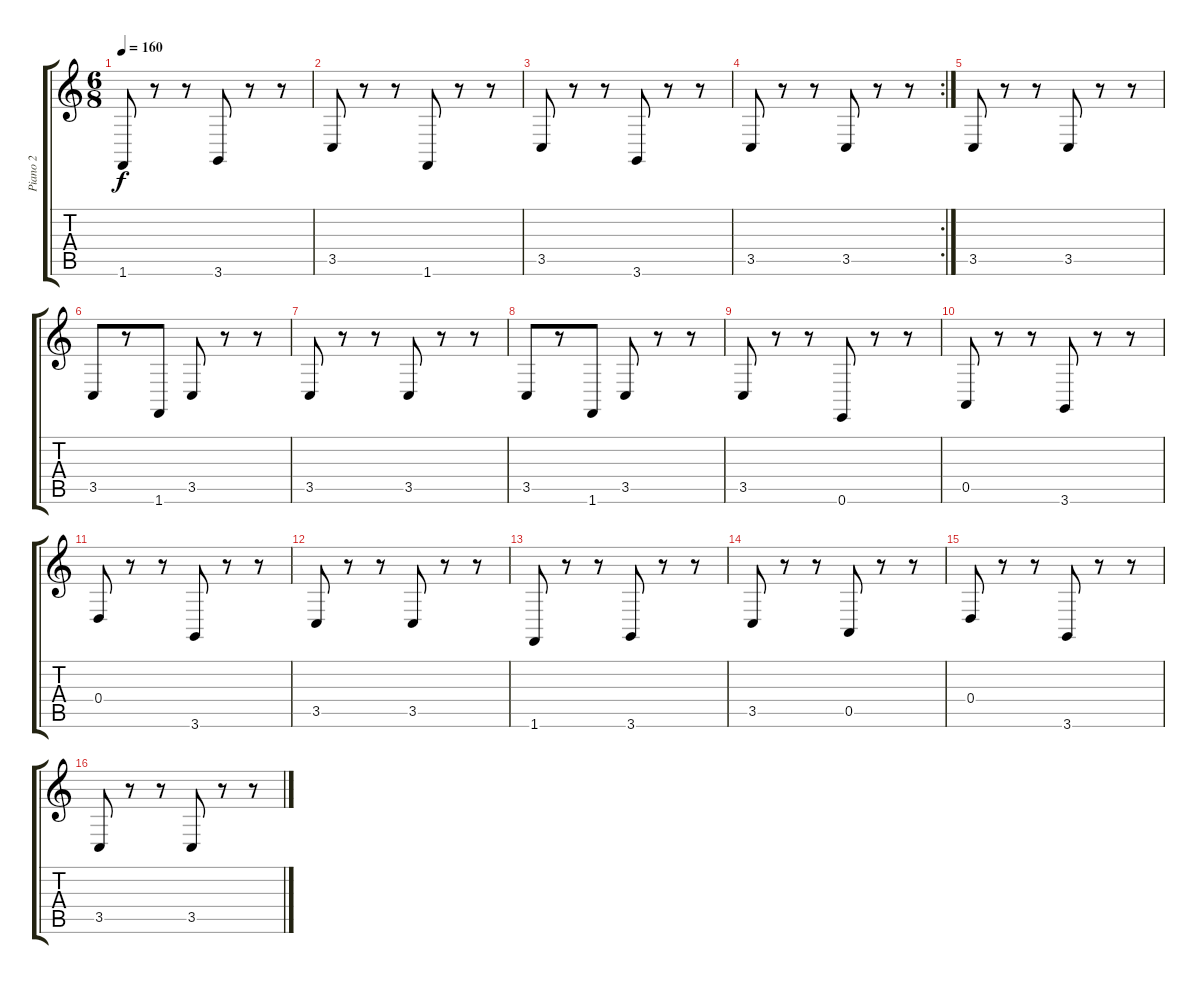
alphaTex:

\track ("Piano 2" "Piano 2") {instrument acousticgrandpiano}
\staff {score tabs}
\tuning (E4 B3 G3 D3 A2 E2) {hide}
\ts (6 8)
\tempo 160
\clef g2
\ks c
1.6.8{dy f} r.8 r.8 3.6.8 r.8 r.8 |
3.5.8 r.8 r.8 1.6.8 r.8 r.8 |
3.5.8 r.8 r.8 3.6.8 r.8 r.8 |
\rc 2
3.5.8 r.8 r.8 3.5.8 r.8 r.8 |
3.5.8 r.8 r.8 3.5.8 r.8 r.8 |
3.5.8 r.8 1.6.8 3.5.8 r.8 r.8 |
3.5.8 r.8 r.8 3.5.8 r.8 r.8 |
3.5.8 r.8 1.6.8 3.5.8 r.8 r.8 |
3.5.8 r.8 r.8 0.6.8 r.8 r.8 |
0.5.8 r.8 r.8 3.6.8 r.8 r.8 |
0.4.8 r.8 r.8 3.6.8 r.8 r.8 |
3.5.8 r.8 r.8 3.5.8 r.8 r.8 |
1.6.8 r.8 r.8 3.6.8 r.8 r.8 |
3.5.8 r.8 r.8 0.5.8 r.8 r.8 |
0.4.8 r.8 r.8 3.6.8 r.8 r.8 |
3.5.8 r.8 r.8 3.5.8 r.8 r.8
